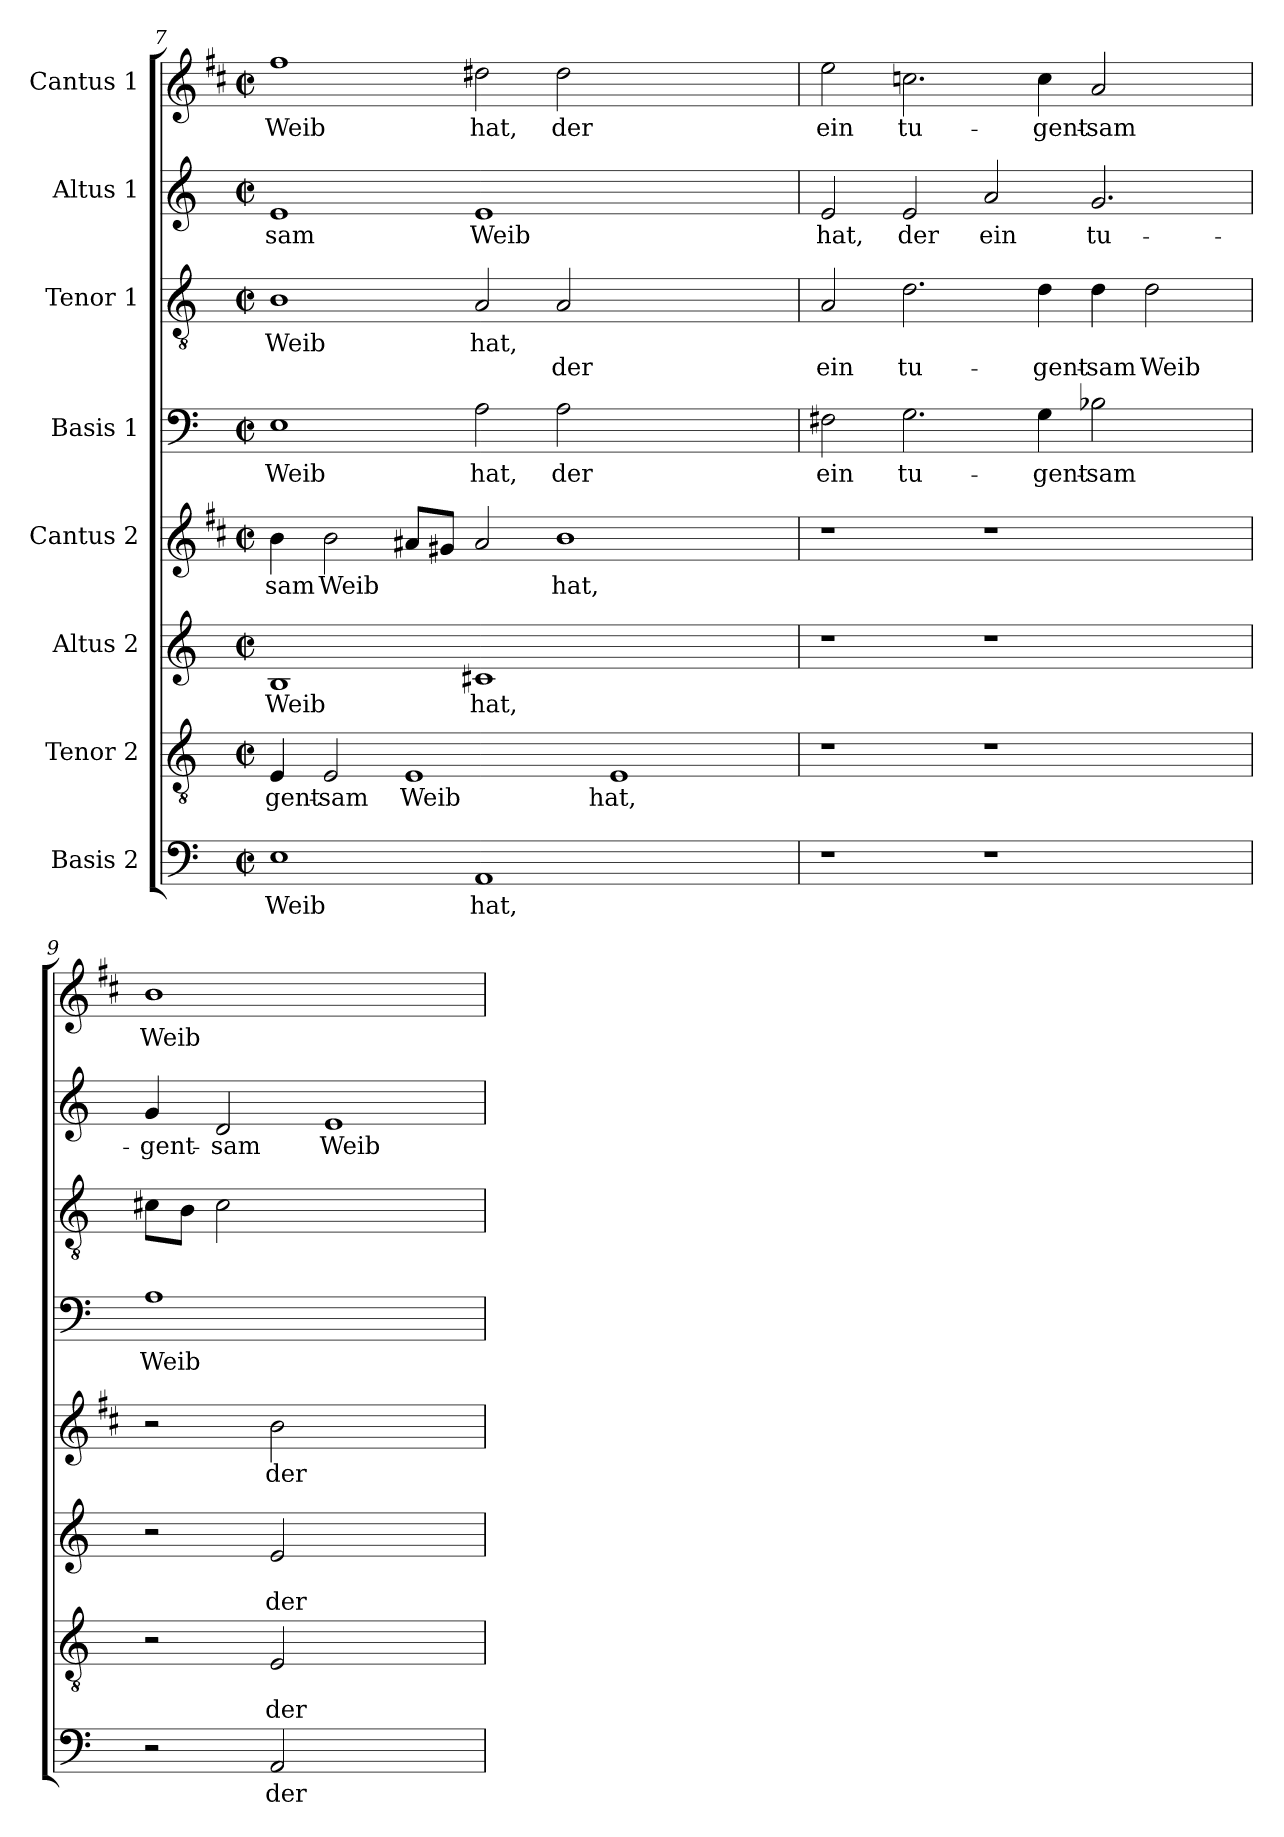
**kern	**text	**kern	**text	**text	**kern	**text	**text	**kern	**text	**kern	**text	**kern	**text	**text	**kern	**text	**kern	**text
*part8	*part8	*part7	*part7	*part7	*part6	*part6	*part6	*part5	*part5	*part4	*part4	*part3	*part3	*part3	*part2	*part2	*part1	*part1
*staff8	*staff8	*staff7	*staff7	*staff7	*staff6	*staff6	*staff6	*staff5	*staff5	*staff4	*staff4	*staff3	*staff3	*staff3	*staff2	*staff2	*staff1	*staff1
*I"Basis 2	*	*I"Tenor 2	*	*	*I"Altus 2	*	*	*I"Cantus 2	*	*I"Basis 1	*	*I"Tenor 1	*	*	*I"Altus 1	*	*I"Cantus 1	*
*clefF4	*	*clefGv2	*	*	*clefG2	*	*	*clefG2	*	*clefF4	*	*clefGv2	*	*	*clefG2	*	*clefG2	*
*	*	*	*	*	*	*	*	*ITrd1c2	*	*	*	*	*	*	*	*	*ITrd1c2	*
*k[]	*	*k[]	*	*	*k[]	*	*	*k[]	*	*k[]	*	*k[]	*	*	*k[]	*	*k[]	*
*C:	*	*C:	*	*	*C:	*	*	*C:	*	*C:	*	*C:	*	*	*C:	*	*C:	*
*M4/2	*	*M4/2	*	*	*M4/2	*	*	*M4/2	*	*M4/2	*	*M4/2	*	*	*M4/2	*	*M4/2	*
*met(c|)	*	*met(c|)	*	*	*met(c|)	*	*	*met(c|)	*	*met(c|)	*	*met(c|)	*	*	*met(c|)	*	*met(c|)	*
=7	=7	=7	=7	=7	=7	=7	=7	=7	=7	=7	=7	=7	=7	=7	=7	=7	=7	=7
!	!LO:LY:b	!	!LO:LY:b	!	!	!LO:LY:b	!	!	!LO:LY:b	!	!LO:LY:b	!	!LO:LY:b	!	!	!LO:LY:b	!	!LO:LY:b
1E	Weib	4E	-gent-	.	1B	Weib	.	4a	-sam	1E	Weib	1B	Weib	.	1e	-sam	1ee	Weib
!	!	!	!LO:LY:b	!	!	!	!	!	!LO:LY:b	!	!	!	!	!	!	!	!	!
.	.	2E	-sam	.	.	.	.	2a	Weib	.	.	.	.	.	.	.	.	.
!	!	!	!LO:LY:b	!	!	!	!	!	!	!	!	!	!	!	!	!	!	!
.	.	1E	Weib	.	.	.	.	8g#XL	.	.	.	.	.	.	.	.	.	.
.	.	.	.	.	.	.	.	8f#XJ	.	.	.	.	.	.	.	.	.	.
!	!LO:LY:b	!	!	!	!	!LO:LY:b	!	!	!	!	!LO:LY:b	!	!LO:LY:b	!	!	!LO:LY:b	!	!LO:LY:b
1AA	hat,	.	.	.	1c#X	hat,	.	2g#	.	2A	hat,	2A	hat,	.	1e	Weib	2cc#X	hat,
!	!	!	!	!	!	!	!	!	!LO:LY:b	!	!LO:LY:b	!	!	!LO:LY:b	!	!	!	!LO:LY:b
.	.	.	.	.	.	.	.	1a	hat,	2A	der	2A	.	der	.	.	2cc#	der
!	!	!	!LO:LY:b	!	!	!	!	!	!	!	!	!	!	!	!	!	!	!
.	.	1E	hat,	.	.	.	.	.	.	.	.	.	.	.	.	.	.	.
2.ryy	.	.	.	.	2.ryy	.	.	.	.	2.ryy	.	2.ryy	.	.	2.ryy	.	2.ryy	.
.	.	.	.	.	.	.	.	4ryy	.	.	.	.	.	.	.	.	.	.
=8	=8	=8	=8	=8	=8	=8	=8	=8	=8	=8	=8	=8	=8	=8	=8	=8	=8	=8
!	!	!	!	!	!	!	!	!	!	!	!LO:LY:b	!	!	!LO:LY:b	!	!LO:LY:b	!	!LO:LY:b
1r	.	1r	.	.	1r	.	.	1r	.	2F#X	ein	2A	.	ein	2e	hat,	2dd	ein
!	!	!	!	!	!	!	!	!	!	!	!LO:LY:b	!	!	!LO:LY:b	!	!LO:LY:b	!	!LO:LY:b
.	.	.	.	.	.	.	.	.	.	2.G	tu-	2.d	.	tu-	2e	der	2.b-X	tu-
!	!	!	!	!	!	!	!	!	!	!	!	!	!	!	!	!LO:LY:b	!	!
1r	.	1r	.	.	1r	.	.	1r	.	.	.	.	.	.	2a	ein	.	.
!	!	!	!	!	!	!	!	!	!	!	!LO:LY:b	!	!	!LO:LY:b	!	!	!	!LO:LY:b
.	.	.	.	.	.	.	.	.	.	4G	-gent-	4d	.	-gent-	.	.	4b-	-gent-
!	!	!	!	!	!	!	!	!	!	!	!LO:LY:b	!	!	!LO:LY:b	!	!LO:LY:b	!	!LO:LY:b
.	.	.	.	.	.	.	.	.	.	2B-X	-sam	4d	.	-sam	2.g	tu-	2g	-sam
!	!	!	!	!	!	!	!	!	!	!	!	!	!	!LO:LY:b	!	!	!	!
.	.	.	.	.	.	.	.	.	.	.	.	2d	.	Weib	.	.	.	.
4ryy	.	4ryy	.	.	4ryy	.	.	4ryy	.	4ryy	.	.	.	.	.	.	4ryy	.
=9	=9	=9	=9	=9	=9	=9	=9	=9	=9	=9	=9	=9	=9	=9	=9	=9	=9	=9
!	!	!	!	!	!	!	!	!	!	!	!LO:LY:b	!	!	!	!	!LO:LY:b	!	!LO:LY:b
2r	.	2r	.	.	2r	.	.	2r	.	1A	Weib	8c#XL	.	.	4g	-gent-	1a	Weib
.	.	.	.	.	.	.	.	.	.	.	.	8BJ	.	.	.	.	.	.
!	!	!	!	!	!	!	!	!	!	!	!	!	!	!	!	!LO:LY:b	!	!
.	.	.	.	.	.	.	.	.	.	.	.	2c#	.	.	2d	-sam	.	.
!	!LO:LY:b	!	!	!LO:LY:b	!	!	!LO:LY:b	!	!LO:LY:b	!	!	!	!	!	!	!	!	!
2AA	der	2E	.	der	2e	.	der	2a	der	.	.	.	.	.	.	.	.	.
!	!	!	!	!	!	!	!	!	!	!	!	!	!	!	!	!LO:LY:b	!	!
.	.	.	.	.	.	.	.	.	.	.	.	1ryy	.	.	1e	Weib	.	.
2.ryy	.	2.ryy	.	.	2.ryy	.	.	2.ryy	.	2.ryy	.	.	.	.	.	.	2.ryy	.
=	=	=	=	=	=	=	=	=	=	=	=	=	=	=	=	=	=	=
*-	*-	*-	*-	*-	*-	*-	*-	*-	*-	*-	*-	*-	*-	*-	*-	*-	*-	*-
